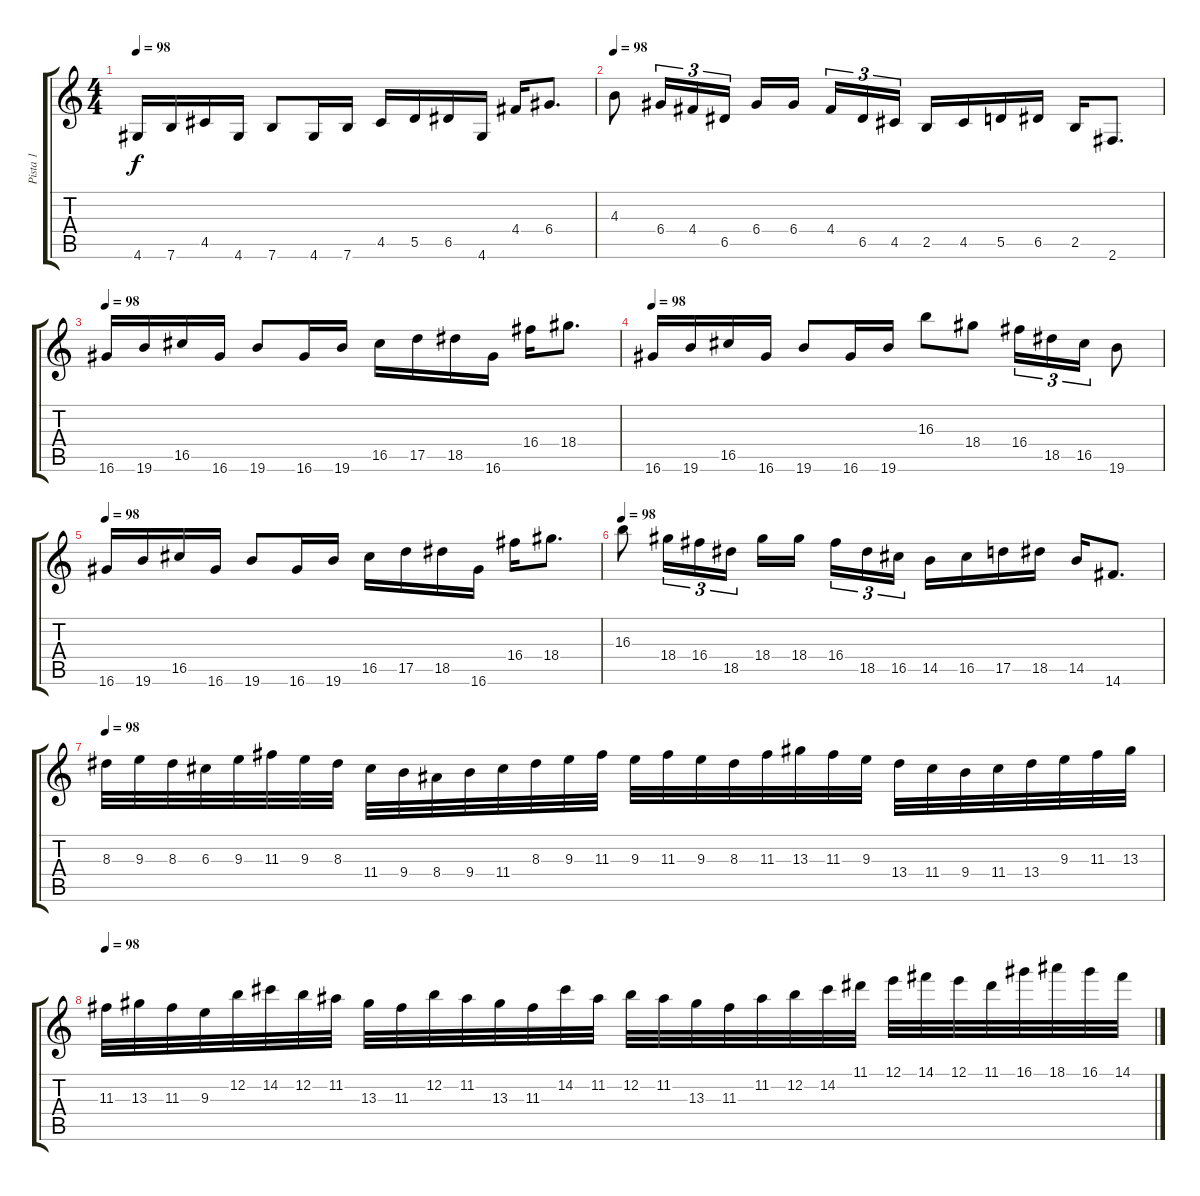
\track ("Pista 1" "Pista 1") {instrument overdrivenguitar}
\staff {score tabs}
\tuning (E4 B3 G3 D3 A2 E2) {hide}
\ts (4 4)
\tempo 98
\clef g2
\ks c
4.6.16{dy f} 7.6.16 4.5.16 4.6.16 7.6.8 4.6.16 7.6.16 4.5.16 5.5.16 6.5.16 4.6.16 4.4.16 6.4.8{d} |
\tempo 98
4.3.8 6.4.16{tu (3 2)} 4.4.16{tu (3 2)} 6.5.16{tu (3 2)} 6.4.16 6.4.16{beam splitsecondary} 4.4.16{tu (3 2)} 6.5.16{tu (3 2)} 4.5.16{tu (3 2)} 2.5.16 4.5.16 5.5.16 6.5.16 2.5.16 2.6.8{d} |
\tempo 98
16.6.16 19.6.16 16.5.16 16.6.16 19.6.8 16.6.16 19.6.16 16.5.16 17.5.16 18.5.16 16.6.16 16.4.16 18.4.8{d} |
\tempo 98
16.6.16 19.6.16 16.5.16 16.6.16 19.6.8 16.6.16 19.6.16 16.3.8 18.4.8 16.4.16{tu (3 2)} 18.5.16{tu (3 2)} 16.5.16{tu (3 2)} 19.6.8 |
\tempo 98
16.6.16 19.6.16 16.5.16 16.6.16 19.6.8 16.6.16 19.6.16 16.5.16 17.5.16 18.5.16 16.6.16 16.4.16 18.4.8{d} |
\tempo 98
16.3.8 18.4.16{tu (3 2)} 16.4.16{tu (3 2)} 18.5.16{tu (3 2)} 18.4.16 18.4.16{beam splitsecondary} 16.4.16{tu (3 2)} 18.5.16{tu (3 2)} 16.5.16{tu (3 2)} 14.5.16 16.5.16 17.5.16 18.5.16 14.5.16 14.6.8{d} |
\tempo 98
8.3.32 9.3.32 8.3.32 6.3.32 9.3.32 11.3.32 9.3.32 8.3.32 11.4.32 9.4.32 8.4.32 9.4.32 11.4.32 8.3.32 9.3.32 11.3.32 9.3.32 11.3.32 9.3.32 8.3.32 11.3.32 13.3.32 11.3.32 9.3.32 13.4.32 11.4.32 9.4.32 11.4.32 13.4.32 9.3.32 11.3.32 13.3.32 |
\tempo 98
11.3.32 13.3.32 11.3.32 9.3.32 12.2.32 14.2.32 12.2.32 11.2.32 13.3.32 11.3.32 12.2.32 11.2.32 13.3.32 11.3.32 14.2.32 11.2.32 12.2.32 11.2.32 13.3.32 11.3.32 11.2.32 12.2.32 14.2.32 11.1.32 12.1.32 14.1.32 12.1.32 11.1.32 16.1.32 18.1.32 16.1.32 14.1.32
